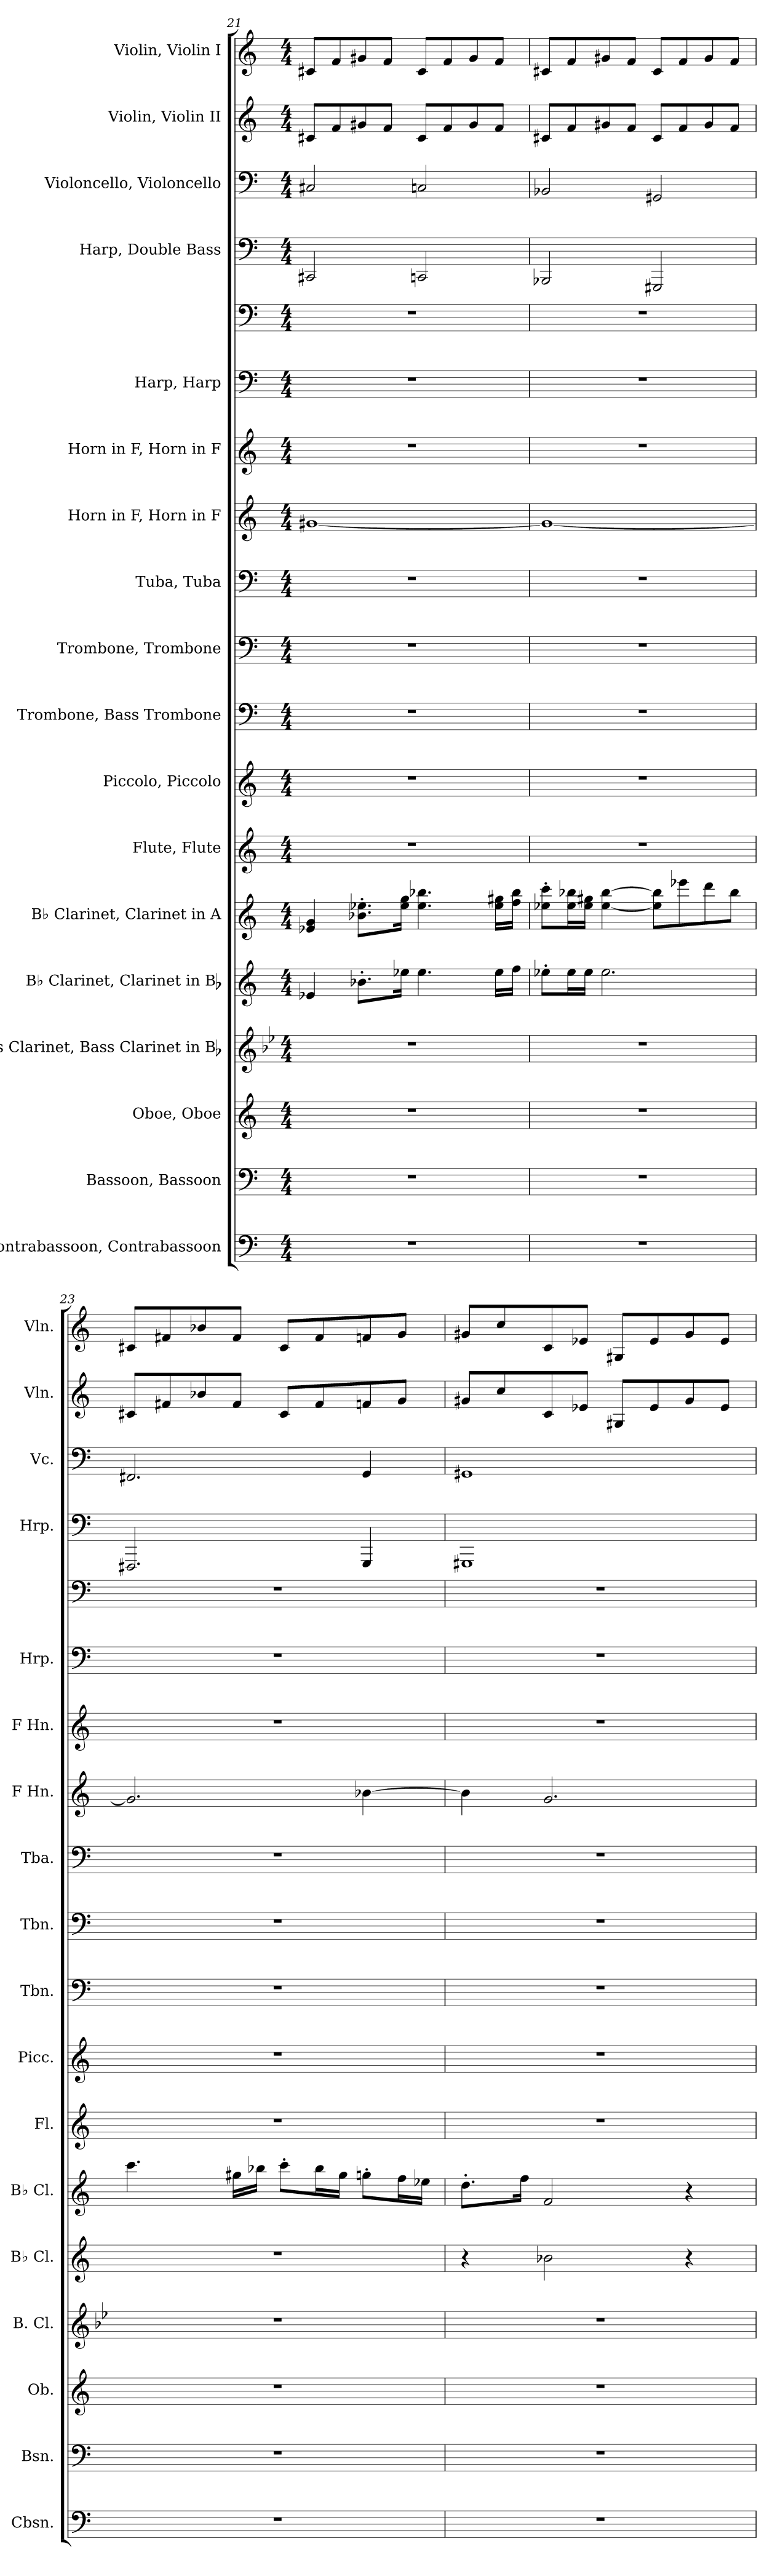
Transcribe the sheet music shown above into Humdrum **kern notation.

**kern	**kern	**kern	**kern	**kern	**kern	**kern	**kern	**kern	**kern	**kern	**kern	**kern	**kern	**kern	**kern	**kern	**kern	**kern
*part18	*part17	*part16	*part15	*part14	*part13	*part12	*part11	*part10	*part9	*part8	*part7	*part6	*part5	*part5	*part4	*part3	*part2	*part1
*staff19	*staff18	*staff17	*staff16	*staff15	*staff14	*staff13	*staff12	*staff11	*staff10	*staff9	*staff8	*staff7	*staff6	*staff5	*staff4	*staff3	*staff2	*staff1
*I"Contrabassoon, Contrabassoon	*I"Bassoon, Bassoon	*I"Oboe, Oboe	*I"Bass Clarinet, Bass Clarinet in Bb	*I"B♭ Clarinet, Clarinet in Bb	*I"B♭ Clarinet, Clarinet in A	*I"Flute, Flute	*I"Piccolo, Piccolo	*I"Trombone, Bass Trombone	*I"Trombone, Trombone	*I"Tuba, Tuba	*I"Horn in F, Horn in F	*I"Horn in F, Horn in F	*I"Harp, Harp	*	*I"Harp, Double Bass	*I"Violoncello, Violoncello	*I"Violin, Violin II	*I"Violin, Violin I
*I'Cbsn.	*I'Bsn.	*I'Ob.	*I'B. Cl.	*I'B♭ Cl.	*I'B♭ Cl.	*I'Fl.	*I'Picc.	*I'Tbn.	*I'Tbn.	*I'Tba.	*I'F Hn.	*I'F Hn.	*I'Hrp.	*	*I'Hrp.	*I'Vc.	*I'Vln.	*I'Vln.
*clefF4	*clefF4	*clefG2	*clefG2	*clefG2	*clefG2	*clefG2	*clefG2	*clefF4	*clefF4	*clefF4	*clefG2	*clefG2	*clefF4	*clefF4	*clefF4	*clefF4	*clefG2	*clefG2
*ITrd7c12	*	*	*ITrd8c14	*ITrd1c2	*ITrd1c2	*	*ITrd-7c-12	*	*	*	*ITrd4c7	*ITrd4c7	*	*	*	*	*	*
*k[]	*k[]	*k[]	*k[b-e-]	*k[b-e-]	*k[b-e-]	*k[]	*k[]	*k[]	*k[]	*k[]	*k[b-]	*k[b-]	*k[]	*k[]	*k[]	*k[]	*k[]	*k[]
*M4/4	*M4/4	*M4/4	*M4/4	*M4/4	*M4/4	*M4/4	*M4/4	*M4/4	*M4/4	*M4/4	*M4/4	*M4/4	*M4/4	*M4/4	*M4/4	*M4/4	*M4/4	*M4/4
=21	=21	=21	=21	=21	=21	=21	=21	=21	=21	=21	=21	=21	=21	=21	=21	=21	=21	=21
1r	1r	1r	1r	4d-X/	4d-X/ 4f/	1r	1r	1r	1r	1r	[1c#X	1r	1r	1r	2CC#X/	2C#X/	8c#X/L	8c#X/L
.	.	.	.	.	.	.	.	.	.	.	.	.	.	.	.	.	8f/	8f/
.	.	.	.	8.a-X'\L	8.a-X\' 8.dd-X\'L	.	.	.	.	.	.	.	.	.	.	.	8g#X/	8g#X/
.	.	.	.	.	.	.	.	.	.	.	.	.	.	.	.	.	8f/J	8f/J
.	.	.	.	16dd-X\Jk	16dd-\ 16ff\Jk	.	.	.	.	.	.	.	.	.	.	.	.	.
.	.	.	.	4.dd-\	4.dd-\ 4.aa-X\	.	.	.	.	.	.	.	.	.	2CCn/	2Cn/	8c#/L	8c#/L
.	.	.	.	.	.	.	.	.	.	.	.	.	.	.	.	.	8f/	8f/
.	.	.	.	.	.	.	.	.	.	.	.	.	.	.	.	.	8g#/	8g#/
.	.	.	.	16dd-\LL	16dd-\ 16ff#X\LL	.	.	.	.	.	.	.	.	.	.	.	8f/J	8f/J
.	.	.	.	16ee-\JJ	16ee-\ 16aa-\JJ	.	.	.	.	.	.	.	.	.	.	.	.	.
=22	=22	=22	=22	=22	=22	=22	=22	=22	=22	=22	=22	=22	=22	=22	=22	=22	=22	=22
1r	1r	1r	1r	8dd-X'\L	8dd-X\' 8bb-\'L	1r	1r	1r	1r	1r	1c#_	1r	1r	1r	2BBB-X/	2BB-X/	8c#X/L	8c#X/L
.	.	.	.	16dd-\L	16dd-\ 16aa-X\L	.	.	.	.	.	.	.	.	.	.	.	8f/	8f/
.	.	.	.	16dd-\JJ	16dd-\ 16ff#X\JJ	.	.	.	.	.	.	.	.	.	.	.	.	.
.	.	.	.	2.dd-\	[4dd-\ [4aa-\	.	.	.	.	.	.	.	.	.	.	.	8g#X/	8g#X/
.	.	.	.	.	.	.	.	.	.	.	.	.	.	.	.	.	8f/J	8f/J
.	.	.	.	.	8dd-\] 8aa-\]L	.	.	.	.	.	.	.	.	.	2GGG#X/	2GG#X/	8c#/L	8c#/L
.	.	.	.	.	8ddd-X\	.	.	.	.	.	.	.	.	.	.	.	8f/	8f/
.	.	.	.	.	8ccc\	.	.	.	.	.	.	.	.	.	.	.	8g#/	8g#/
.	.	.	.	.	8aa-\J	.	.	.	.	.	.	.	.	.	.	.	8f/J	8f/J
!!LO:PB:g=z
=23	=23	=23	=23	=23	=23	=23	=23	=23	=23	=23	=23	=23	=23	=23	=23	=23	=23	=23
1r	1r	1r	1r	1r	4.bb-\	1r	1r	1r	1r	1r	2.c#/]	1r	1r	1r	2.FFF#X/	2.FF#X/	8c#X/L	8c#X/L
.	.	.	.	.	.	.	.	.	.	.	.	.	.	.	.	.	8f#X/	8f#X/
.	.	.	.	.	.	.	.	.	.	.	.	.	.	.	.	.	8b-X/	8b-X/
.	.	.	.	.	16ff#X\LL	.	.	.	.	.	.	.	.	.	.	.	8f#/J	8f#/J
.	.	.	.	.	16aa-X\JJ	.	.	.	.	.	.	.	.	.	.	.	.	.
.	.	.	.	.	8bb-'\L	.	.	.	.	.	.	.	.	.	.	.	8c#/L	8c#/L
.	.	.	.	.	16aa-\L	.	.	.	.	.	.	.	.	.	.	.	8f#/	8f#/
.	.	.	.	.	16ff#\JJ	.	.	.	.	.	.	.	.	.	.	.	.	.
.	.	.	.	.	8ffn'\L	.	.	.	.	.	[4e-X\	.	.	.	4GGG/	4GG/	8fn/	8fn/
.	.	.	.	.	16ee-\L	.	.	.	.	.	.	.	.	.	.	.	8g/J	8g/J
.	.	.	.	.	16dd-X\JJ	.	.	.	.	.	.	.	.	.	.	.	.	.
=24	=24	=24	=24	=24	=24	=24	=24	=24	=24	=24	=24	=24	=24	=24	=24	=24	=24	=24
1r	1r	1r	1r	4r	8.cc'\L	1r	1r	1r	1r	1r	4e-\]	1r	1r	1r	1GGG#X	1GG#X	8g#X/L	8g#X/L
.	.	.	.	.	.	.	.	.	.	.	.	.	.	.	.	.	8cc/	8cc/
.	.	.	.	.	16ee-\Jk	.	.	.	.	.	.	.	.	.	.	.	.	.
.	.	.	.	2a-X\	2e-/	.	.	.	.	.	2.c/	.	.	.	.	.	8c/	8c/
.	.	.	.	.	.	.	.	.	.	.	.	.	.	.	.	.	8e-X/J	8e-X/J
.	.	.	.	.	.	.	.	.	.	.	.	.	.	.	.	.	8G#X/L	8G#X/L
.	.	.	.	.	.	.	.	.	.	.	.	.	.	.	.	.	8e-/	8e-/
.	.	.	.	4r	4r	.	.	.	.	.	.	.	.	.	.	.	8g#/	8g#/
.	.	.	.	.	.	.	.	.	.	.	.	.	.	.	.	.	8e-/J	8e-/J
=	=	=	=	=	=	=	=	=	=	=	=	=	=	=	=	=	=	=
*-	*-	*-	*-	*-	*-	*-	*-	*-	*-	*-	*-	*-	*-	*-	*-	*-	*-	*-
